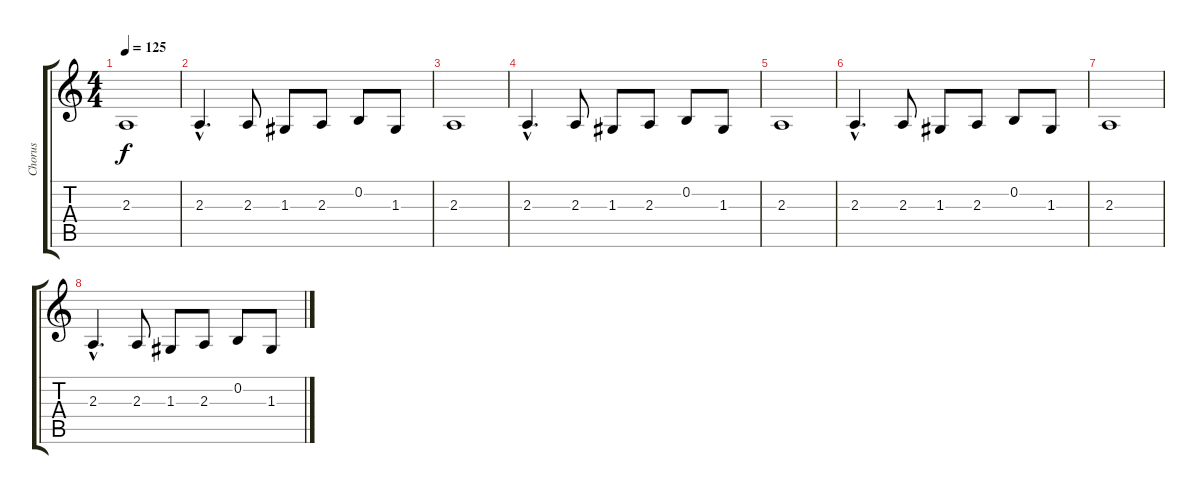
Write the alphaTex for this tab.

\track ("Chorus" "Chorus") {instrument clarinet}
\staff {score tabs}
\tuning (E4 B3 G3 D3 A2 E2) {hide}
\ts (4 4)
\tempo 125
\clef g2
\ks c
2.3.1{dy f} |
2.3{hac}.4{d} 2.3.8 1.3.8 2.3.8 0.2.8 1.3.8 |
2.3.1 |
2.3{hac}.4{d} 2.3.8 1.3.8 2.3.8 0.2.8 1.3.8 |
2.3.1 |
2.3{hac}.4{d} 2.3.8 1.3.8 2.3.8 0.2.8 1.3.8 |
2.3.1 |
2.3{hac}.4{d} 2.3.8 1.3.8 2.3.8 0.2.8 1.3.8
